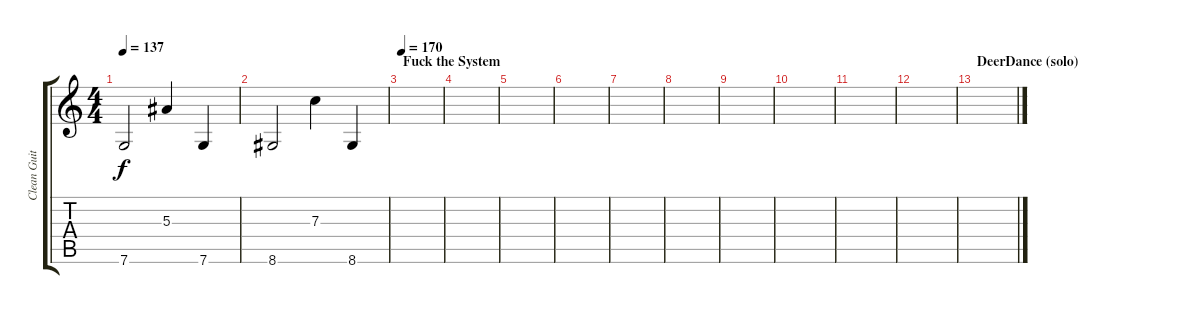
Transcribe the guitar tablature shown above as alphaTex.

\track ("Clean Guitar" "Clean Guit") {instrument electricguitarclean}
\staff {score tabs}
\tuning (D4 A3 F3 C3 G2 C2) {hide}
\ts (4 4)
\tempo 137
\clef g2
\ks c
7.6.2{dy f} 5.3.4 7.6.4 |
8.6.2 7.3.4 8.6.4 |
\section ("" "Fuck the System")
\tempo 170
|
|
|
|
|
|
|
|
|
|
\section ("" "DeerDance (solo)")
